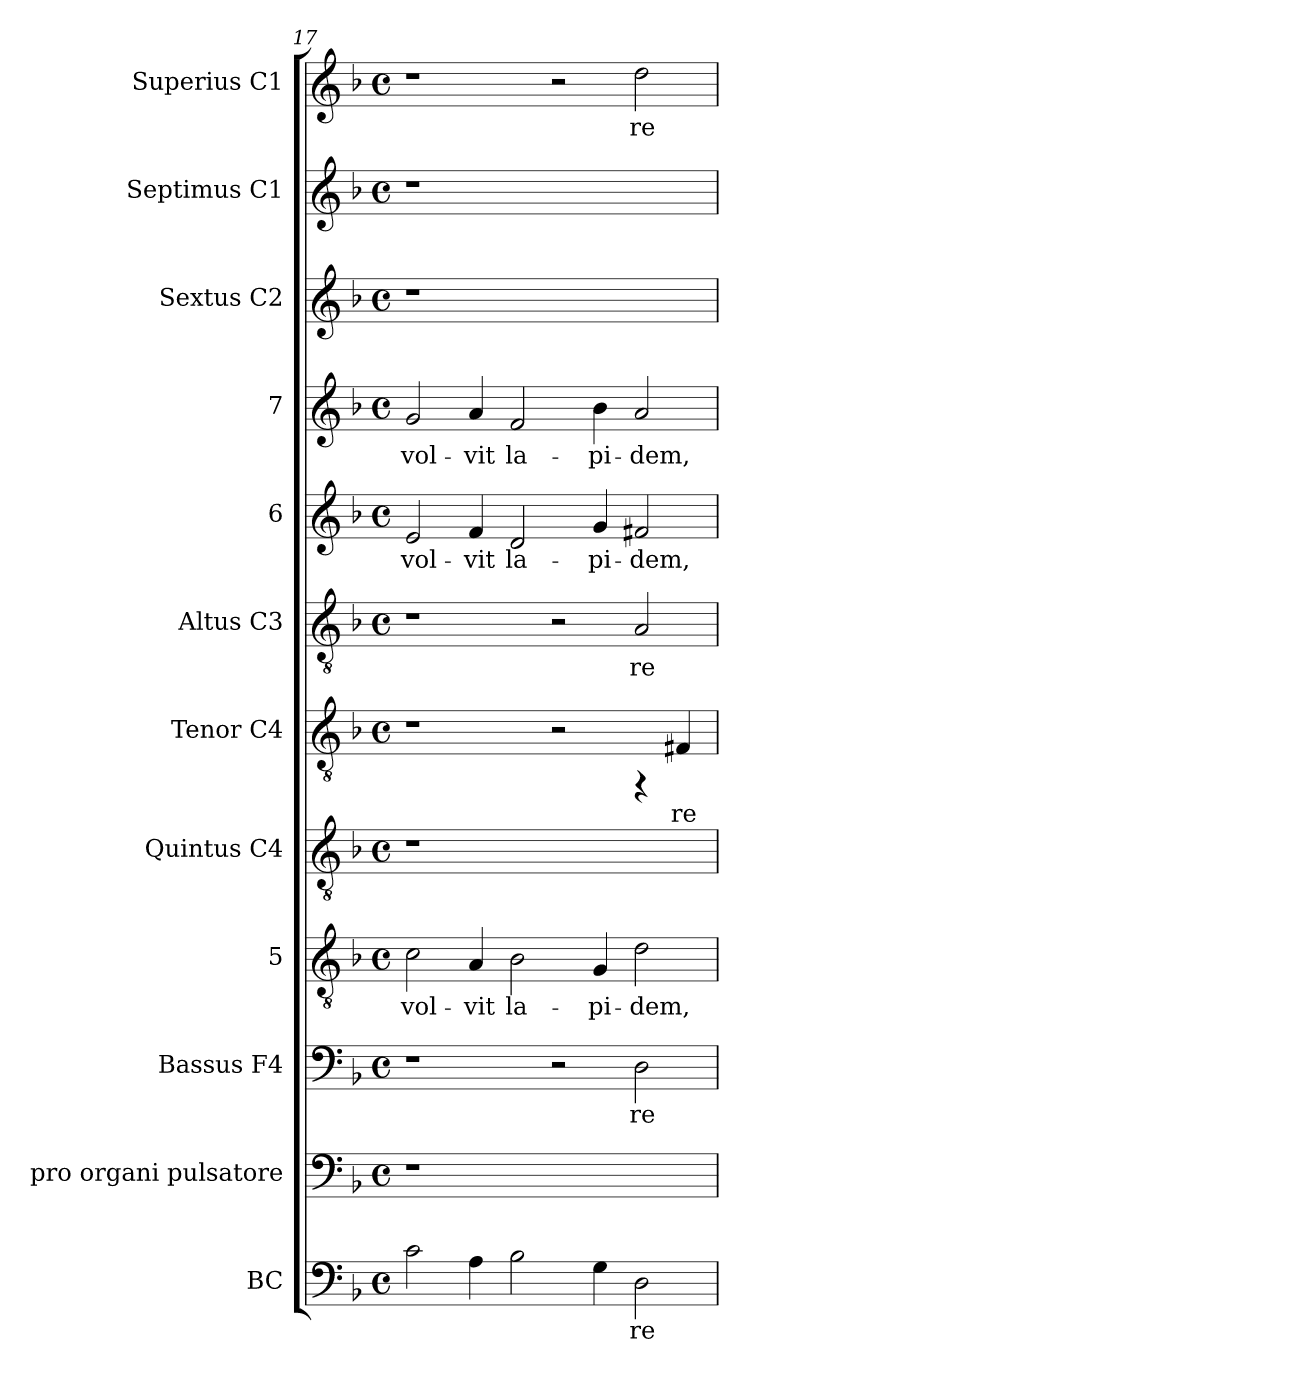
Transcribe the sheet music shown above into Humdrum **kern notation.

**kern	**text	**kern	**kern	**text	**kern	**text	**kern	**kern	**text	**kern	**text	**kern	**text	**kern	**text	**kern	**kern	**kern	**text
*part12	*part12	*part11	*part10	*part10	*part9	*part9	*part8	*part7	*part7	*part6	*part6	*part5	*part5	*part4	*part4	*part3	*part2	*part1	*part1
*staff12	*staff12	*staff11	*staff10	*staff10	*staff9	*staff9	*staff8	*staff7	*staff7	*staff6	*staff6	*staff5	*staff5	*staff4	*staff4	*staff3	*staff2	*staff1	*staff1
*I"BC	*	*I"pro organi  pulsatore	*I"Bassus  F4	*	*I"5	*	*I"Quintus  C4	*I"Tenor  C4	*	*I"Altus  C3	*	*I"6	*	*I"7	*	*I"Sextus  C2	*I"Septimus  C1	*I"Superius  C1	*
*I'BC	*	*	*I'B	*	*	*	*	*I'T	*	*I'A	*	*	*	*	*	*	*	*I'S	*
!!LO:PB:g=z
*clefF4	*	*clefF4	*clefF4	*	*clefGv2	*	*clefGv2	*clefGv2	*	*clefGv2	*	*clefG2	*	*clefG2	*	*clefG2	*clefG2	*clefG2	*
*k[b-]	*	*k[b-]	*k[b-]	*	*k[b-]	*	*k[b-]	*k[b-]	*	*k[b-]	*	*k[b-]	*	*k[b-]	*	*k[b-]	*k[b-]	*k[b-]	*
*F:	*	*F:	*F:	*	*F:	*	*F:	*F:	*	*F:	*	*F:	*	*F:	*	*F:	*F:	*F:	*
*M4/4	*	*M4/4	*M4/4	*	*M4/4	*	*M4/4	*M4/4	*	*M4/4	*	*M4/4	*	*M4/4	*	*M4/4	*M4/4	*M4/4	*
*met(c)	*	*met(c)	*met(c)	*	*met(c)	*	*met(c)	*met(c)	*	*met(c)	*	*met(c)	*	*met(c)	*	*met(c)	*met(c)	*met(c)	*
=17	=17	=17	=17	=17	=17	=17	=17	=17	=17	=17	=17	=17	=17	=17	=17	=17	=17	=17	=17
!	!LO:LY:a:cj	!	!	!	!	!LO:LY:b:cj	!	!	!	!	!	!	!LO:LY:b:cj	!	!LO:LY:b:cj	!	!	!	!
2c\	.	1r	1r	.	2c\	-vol-	1r	1r	.	1r	.	2e/	-vol-	2g/	-vol-	1r	1r	1r	.
!	!LO:LY:a:cj	!	!	!	!	!LO:LY:b:cj	!	!	!	!	!	!	!LO:LY:b:cj	!	!LO:LY:b:cj	!	!	!	!
4A\	.	.	.	.	4A/	-vit	.	.	.	.	.	4f/	-vit	4a/	-vit	.	.	.	.
!	!LO:LY:a:cj	!	!	!	!	!LO:LY:b:cj	!	!	!	!	!	!	!LO:LY:b:cj	!	!LO:LY:b:cj	!	!	!	!
2B-\	.	.	.	.	2B-\	la-	.	.	.	.	.	2d/	la-	2f/	la-	.	.	.	.
.	.	1ryy	2r	.	.	.	1ryy	2r	.	2r	.	.	.	.	.	1ryy	1ryy	2r	.
!	!LO:LY:a:cj	!	!	!	!	!LO:LY:b:cj	!	!	!	!	!	!	!LO:LY:b:cj	!	!LO:LY:b:cj	!	!	!	!
4G\	.	.	.	.	4G/	-pi-	.	.	.	.	.	4g/	-pi-	4b-\	-pi-	.	.	.	.
!	!LO:LY:a:cj	!	!	!LO:LY:b:cj	!	!LO:LY:b:cj	!	!	!	!	!LO:LY:b:cj	!	!LO:LY:b:cj	!	!LO:LY:b:cj	!	!	!	!LO:LY:b:cj
2D\	re-	.	2D\	re-	2d\	-dem,	.	4rFF	.	2A/	re-	2f#X/	-dem,	2a/	-dem,	.	.	2dd\	-re-
!	!	!	!	!	!	!	!	!	!LO:LY:b:cj	!	!	!	!	!	!	!	!	!	!
.	.	.	.	.	.	.	.	4F#X/	re-	.	.	.	.	.	.	.	.	.	.
=	=	=	=	=	=	=	=	=	=	=	=	=	=	=	=	=	=	=	=
*-	*-	*-	*-	*-	*-	*-	*-	*-	*-	*-	*-	*-	*-	*-	*-	*-	*-	*-	*-
